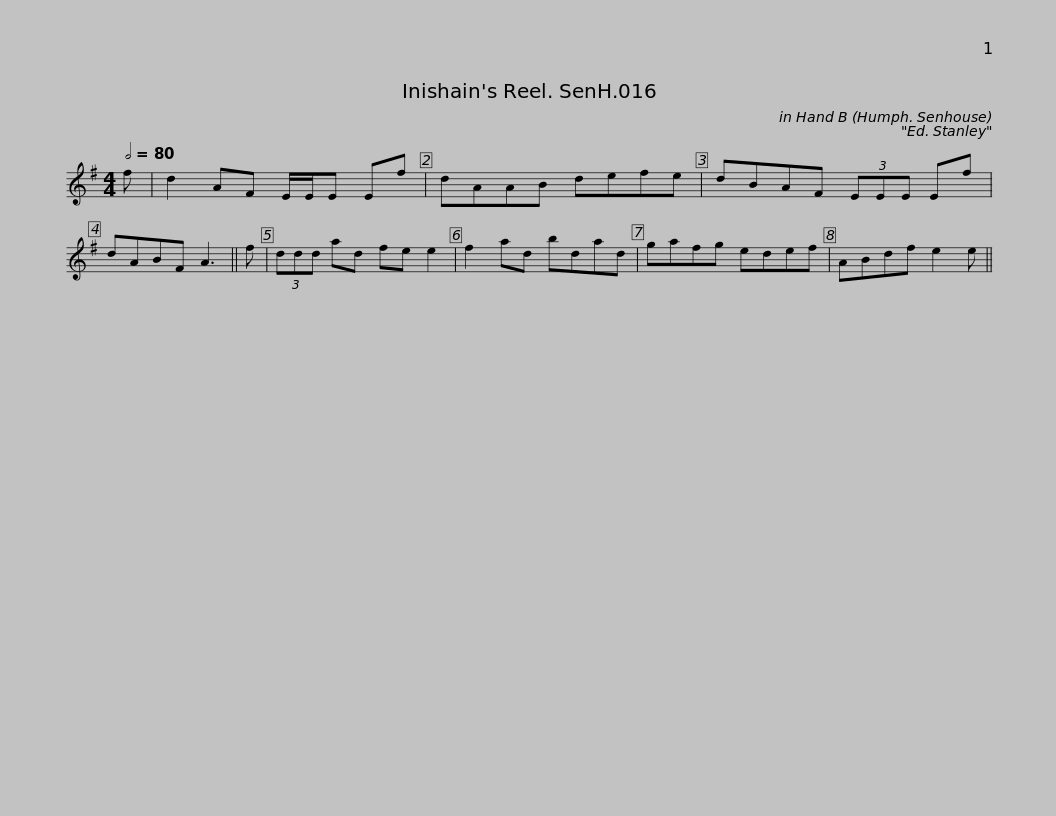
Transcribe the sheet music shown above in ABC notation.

X:1
L:1/8
Q:1/2=80
M:4/4
I:linebreak $
K:Emin
V:1 treble
V:1
 f | d2 AF E/E/E Ef | dAAB defe | dBAF (3EEE Ef | dABF A3 || %5
 f | (3ddd ad fe e2 |$ f2 ad bdad | gafg edef | ABdf e2 e || %10
